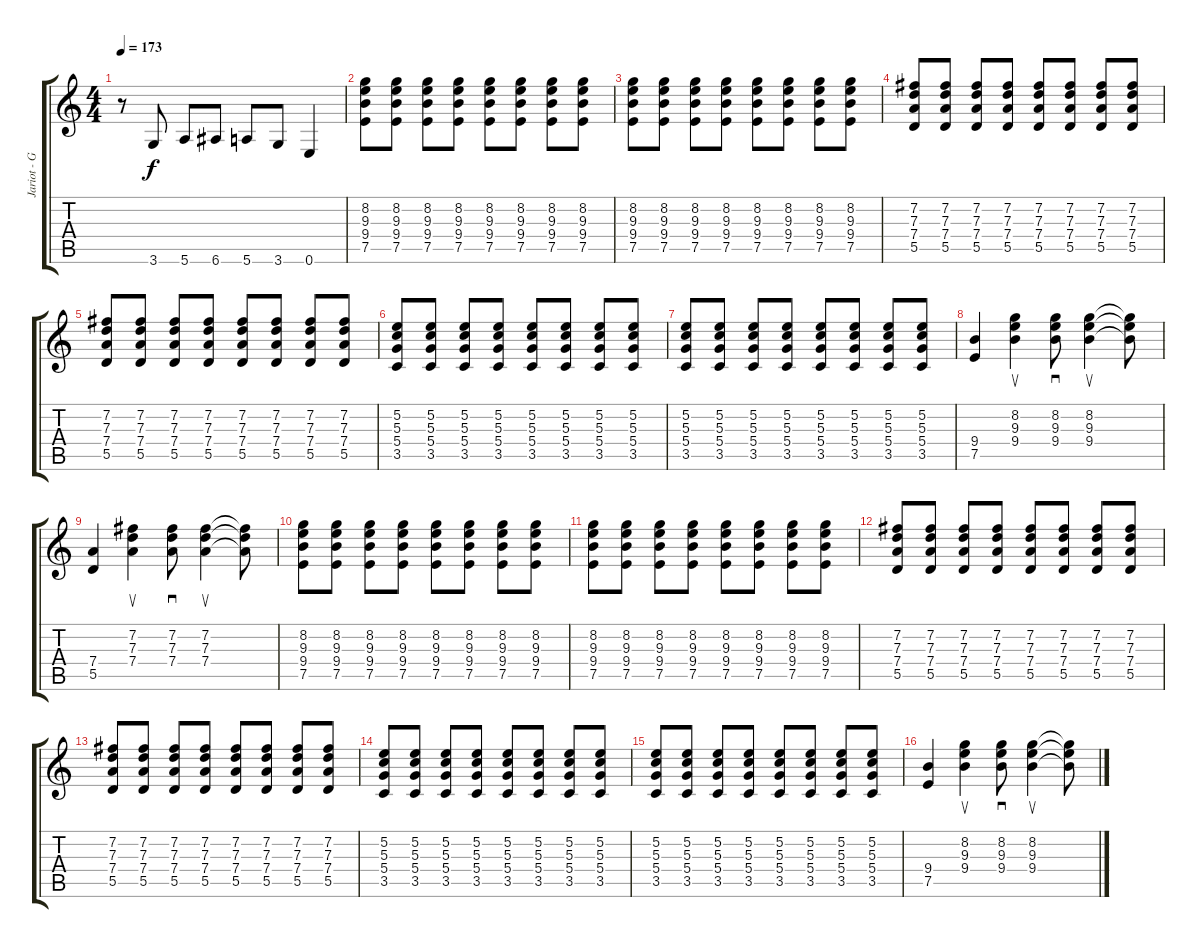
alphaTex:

\track ("Jariot - Guitar 1" "Jariot - G") {instrument overdrivenguitar}
\staff {score tabs}
\tuning (E4 B3 G3 D3 A2 E2) {hide}
\ts (4 4)
\tempo 173
\clef g2
\ks c
r.8{dy f} 3.6.8 5.6.8 6.6.8 5.6.8 3.6.8 0.6.4 |
(8.2 9.3 9.4 7.5).8 (8.2 9.3 9.4 7.5).8 (8.2 9.3 9.4 7.5).8 (8.2 9.3 9.4 7.5).8 (8.2 9.3 9.4 7.5).8 (8.2 9.3 9.4 7.5).8 (8.2 9.3 9.4 7.5).8 (8.2 9.3 9.4 7.5).8 |
(8.2 9.3 9.4 7.5).8 (8.2 9.3 9.4 7.5).8 (8.2 9.3 9.4 7.5).8 (8.2 9.3 9.4 7.5).8 (8.2 9.3 9.4 7.5).8 (8.2 9.3 9.4 7.5).8 (8.2 9.3 9.4 7.5).8 (8.2 9.3 9.4 7.5).8 |
(7.2 7.3 7.4 5.5).8 (7.2 7.3 7.4 5.5).8 (7.2 7.3 7.4 5.5).8 (7.2 7.3 7.4 5.5).8 (7.2 7.3 7.4 5.5).8 (7.2 7.3 7.4 5.5).8 (7.2 7.3 7.4 5.5).8 (7.2 7.3 7.4 5.5).8 |
(7.2 7.3 7.4 5.5).8 (7.2 7.3 7.4 5.5).8 (7.2 7.3 7.4 5.5).8 (7.2 7.3 7.4 5.5).8 (7.2 7.3 7.4 5.5).8 (7.2 7.3 7.4 5.5).8 (7.2 7.3 7.4 5.5).8 (7.2 7.3 7.4 5.5).8 |
(5.2 5.3 5.4 3.5).8 (5.2 5.3 5.4 3.5).8 (5.2 5.3 5.4 3.5).8 (5.2 5.3 5.4 3.5).8 (5.2 5.3 5.4 3.5).8 (5.2 5.3 5.4 3.5).8 (5.2 5.3 5.4 3.5).8 (5.2 5.3 5.4 3.5).8 |
(5.2 5.3 5.4 3.5).8 (5.2 5.3 5.4 3.5).8 (5.2 5.3 5.4 3.5).8 (5.2 5.3 5.4 3.5).8 (5.2 5.3 5.4 3.5).8 (5.2 5.3 5.4 3.5).8 (5.2 5.3 5.4 3.5).8 (5.2 5.3 5.4 3.5).8 |
(9.4 7.5).4 (8.2 9.3 9.4).4{su} (8.2 9.3 9.4).8{sd} (8.2 9.3 9.4).4{su} (8.2{t} 9.3{t} 9.4{t}).8 |
(7.4 5.5).4 (7.2 7.3 7.4).4{su} (7.2 7.3 7.4).8{sd} (7.2 7.3 7.4).4{su} (7.2{t} 7.3{t} 7.4{t}).8 |
(8.2 9.3 9.4 7.5).8 (8.2 9.3 9.4 7.5).8 (8.2 9.3 9.4 7.5).8 (8.2 9.3 9.4 7.5).8 (8.2 9.3 9.4 7.5).8 (8.2 9.3 9.4 7.5).8 (8.2 9.3 9.4 7.5).8 (8.2 9.3 9.4 7.5).8 |
(8.2 9.3 9.4 7.5).8 (8.2 9.3 9.4 7.5).8 (8.2 9.3 9.4 7.5).8 (8.2 9.3 9.4 7.5).8 (8.2 9.3 9.4 7.5).8 (8.2 9.3 9.4 7.5).8 (8.2 9.3 9.4 7.5).8 (8.2 9.3 9.4 7.5).8 |
(7.2 7.3 7.4 5.5).8 (7.2 7.3 7.4 5.5).8 (7.2 7.3 7.4 5.5).8 (7.2 7.3 7.4 5.5).8 (7.2 7.3 7.4 5.5).8 (7.2 7.3 7.4 5.5).8 (7.2 7.3 7.4 5.5).8 (7.2 7.3 7.4 5.5).8 |
(7.2 7.3 7.4 5.5).8 (7.2 7.3 7.4 5.5).8 (7.2 7.3 7.4 5.5).8 (7.2 7.3 7.4 5.5).8 (7.2 7.3 7.4 5.5).8 (7.2 7.3 7.4 5.5).8 (7.2 7.3 7.4 5.5).8 (7.2 7.3 7.4 5.5).8 |
(5.2 5.3 5.4 3.5).8 (5.2 5.3 5.4 3.5).8 (5.2 5.3 5.4 3.5).8 (5.2 5.3 5.4 3.5).8 (5.2 5.3 5.4 3.5).8 (5.2 5.3 5.4 3.5).8 (5.2 5.3 5.4 3.5).8 (5.2 5.3 5.4 3.5).8 |
(5.2 5.3 5.4 3.5).8 (5.2 5.3 5.4 3.5).8 (5.2 5.3 5.4 3.5).8 (5.2 5.3 5.4 3.5).8 (5.2 5.3 5.4 3.5).8 (5.2 5.3 5.4 3.5).8 (5.2 5.3 5.4 3.5).8 (5.2 5.3 5.4 3.5).8 |
(9.4 7.5).4 (8.2 9.3 9.4).4{su} (8.2 9.3 9.4).8{sd} (8.2 9.3 9.4).4{su} (8.2{t} 9.3{t} 9.4{t}).8
